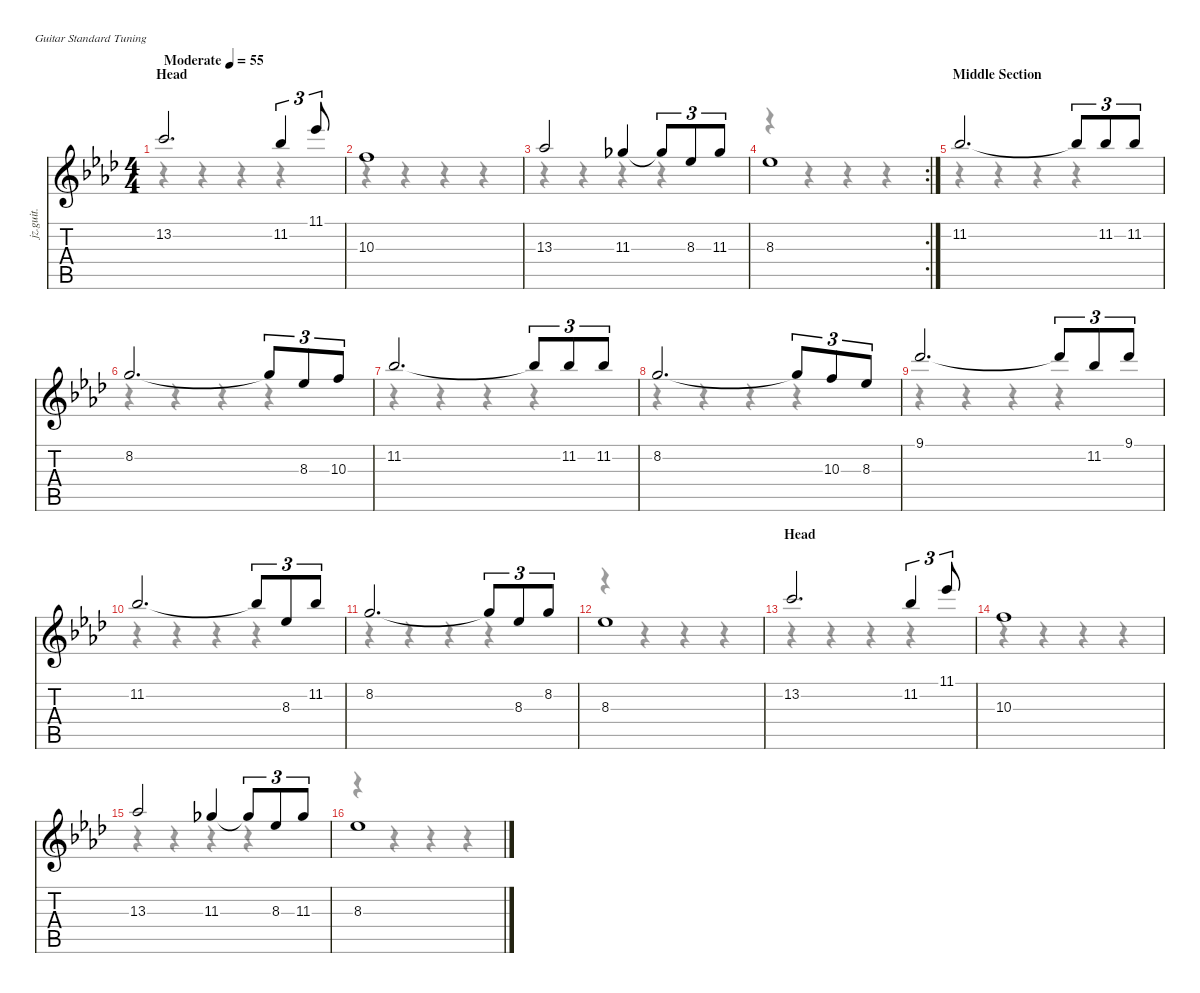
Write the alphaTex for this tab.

\defaultSystemsLayout 4
\hideDynamics
\bracketExtendMode nobrackets
\otherSystemsTrackNameOrientation horizontal
\chordDiagramsInScore
\track ("Melody" "jz.guit.") {instrument electricguitarjazz}
\staff {score tabs}
\tuning (E4 B3 G3 D3 A2 E2)
\voice
\ts (4 4)
\beaming (8 2 2 2 2)
\section ("" "Head")
\tempo (55 "Moderate")
\clef g2
\ks ab
13.2{acc forcenatural}.2{d dy f instrument electricguitarjazz beam Up} 11.2{acc b}.4{tu (3 2) beam Up} 11.1{acc b}.8{tu (3 2) beam Up} |
10.3{acc forcenatural}.1{beam Up} |
13.3{acc b}.2{beam Up} 11.3{acc b}.4{beam Up} 11.3{t acc b}.8{tu (3 2) beam Up} 8.3{acc b}.8{tu (3 2) beam Up} 11.3{acc b}.8{tu (3 2) beam Up} |
\rc 2
8.3{acc b}.1{beam Up} |
\section ("" "Middle Section")
11.2{acc b}.2{d beam Up} 11.2{t acc b}.8{tu (3 2) beam Up} 11.2{acc b}.8{tu (3 2) beam Up} 11.2{acc b}.8{tu (3 2) beam Up} |
8.2{acc forcenatural}.2{d beam Up} 8.2{t acc forcenatural}.8{tu (3 2) beam Up} 8.3{acc b}.8{tu (3 2) beam Up} 10.3{acc forcenatural}.8{tu (3 2) beam Up} |
11.2{acc b}.2{d beam Up} 11.2{t acc b}.8{tu (3 2) beam Up} 11.2{acc b}.8{tu (3 2) beam Up} 11.2{acc b}.8{tu (3 2) beam Up} |
8.2{acc forcenatural}.2{d beam Up} 8.2{t acc forcenatural}.8{tu (3 2) beam Up} 10.3{acc forcenatural}.8{tu (3 2) beam Up} 8.3{acc b}.8{tu (3 2) beam Up} |
9.1{acc b}.2{d beam Up} 9.1{t acc b}.8{tu (3 2) beam Up} 11.2{acc b}.8{tu (3 2) beam Up} 9.1{acc b}.8{tu (3 2) beam Up} |
11.2{acc b}.2{d beam Up} 11.2{t acc b}.8{tu (3 2) beam Up} 8.3{acc b}.8{tu (3 2) beam Up} 11.2{acc b}.8{tu (3 2) beam Up} |
8.2{acc forcenatural}.2{d beam Up} 8.2{t acc forcenatural}.8{tu (3 2) beam Up} 8.3{acc b}.8{tu (3 2) beam Up} 8.2{acc forcenatural}.8{tu (3 2) beam Up} |
8.3{acc b}.1{beam Up} |
\section ("" "Head")
13.2{acc forcenatural}.2{d beam Up} 11.2{acc b}.4{tu (3 2) beam Up} 11.1{acc b}.8{tu (3 2) beam Up} |
10.3{acc forcenatural}.1{beam Up} |
13.3{acc b}.2{beam Up} 11.3{acc b}.4{beam Up} 11.3{t acc b}.8{tu (3 2) beam Up} 8.3{acc b}.8{tu (3 2) beam Up} 11.3{acc b}.8{tu (3 2) beam Up} |
8.3{acc b}.1{beam Up}
\voice
\clef g2
\ottava regular
\simile none
\ks ab
r.4{dy mf beam Down} r.4{beam Down} r.4{beam Down} r.4{beam Down} |
r.4{beam Down} r.4{beam Down} r.4{beam Down} r.4{beam Down} |
r.4{beam Down} r.4{beam Down} r.4{beam Down} r.4{beam Down} |
r.4{beam Down} r.4{beam Down} r.4{beam Down} r.4{beam Down} |
r.4{beam Down} r.4{beam Down} r.4{beam Down} r.4{beam Down} |
r.4{beam Down} r.4{beam Down} r.4{beam Down} r.4{beam Down} |
r.4{beam Down} r.4{beam Down} r.4{beam Down} r.4{beam Down} |
r.4{beam Down} r.4{beam Down} r.4{beam Down} r.4{beam Down} |
r.4{beam Down} r.4{beam Down} r.4{beam Down} r.4{beam Down} |
r.4{beam Down} r.4{beam Down} r.4{beam Down} r.4{beam Down} |
r.4{beam Down} r.4{beam Down} r.4{beam Down} r.4{beam Down} |
r.4{beam Down} r.4{beam Down} r.4{beam Down} r.4{beam Down} |
r.4{beam Down} r.4{beam Down} r.4{beam Down} r.4{beam Down} |
r.4{beam Down} r.4{beam Down} r.4{beam Down} r.4{beam Down} |
r.4{beam Down} r.4{beam Down} r.4{beam Down} r.4{beam Down} |
r.4{beam Down} r.4{beam Down} r.4{beam Down} r.4{beam Down}
